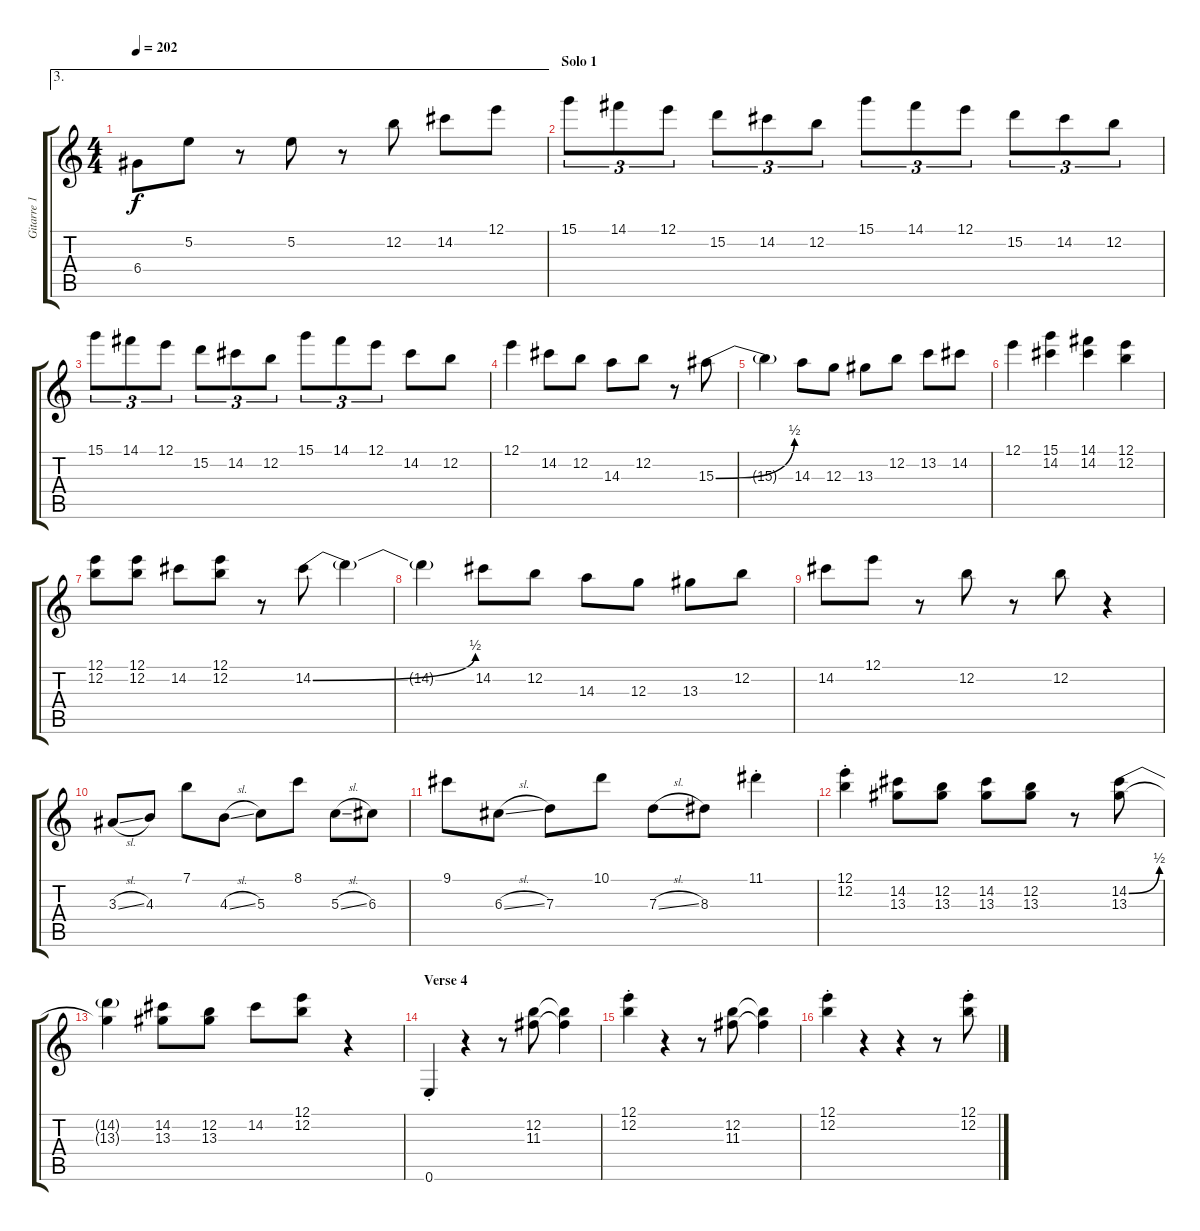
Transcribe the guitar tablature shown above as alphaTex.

\track ("Gitarre 1" "Gitarre 1") {instrument electricguitarjazz}
\staff {score tabs}
\tuning (E4 B3 G3 D3 A2 E2) {hide}
\ae 3
\ts (4 4)
\tempo 202
\clef g2
\ks c
6.4.8{dy f} 5.2.8 r.8 5.2.8 r.8 12.2.8 14.2.8 12.1.8 |
\section ("" "Solo 1")
15.1.8{tu (3 2)} 14.1.8{tu (3 2)} 12.1.8{tu (3 2)} 15.2.8{tu (3 2)} 14.2.8{tu (3 2)} 12.2.8{tu (3 2)} 15.1.8{tu (3 2)} 14.1.8{tu (3 2)} 12.1.8{tu (3 2)} 15.2.8{tu (3 2)} 14.2.8{tu (3 2)} 12.2.8{tu (3 2)} |
15.1.8{tu (3 2)} 14.1.8{tu (3 2)} 12.1.8{tu (3 2)} 15.2.8{tu (3 2)} 14.2.8{tu (3 2)} 12.2.8{tu (3 2)} 15.1.8{tu (3 2)} 14.1.8{tu (3 2)} 12.1.8{tu (3 2)} 14.2.8 12.2.8 |
12.1.4 14.2.8 12.2.8 14.3.8 12.2.8 r.8 15.3{be (bend 0 0 60 2)}.8 |
15.3{t}.4 14.3.8 12.3.8 13.3.8 12.2.8 13.2.8 14.2.8 |
12.1.4 (15.1 14.2).4 (14.1 14.2).4 (12.1 12.2).4 |
(12.1 12.2).8 (12.1 12.2).8 14.2.8 (12.1 12.2).8 r.8 14.2{be (bend 0 0 60 2)}.8 14.2{t}.4 |
14.2{t}.4 14.2.8 12.2.8 14.3.8 12.3.8 13.3.8 12.2.8 |
14.2.8 12.1.8 r.8 12.2.8 r.8 12.2.8 r.4 |
3.3{sl}.8 4.3.8 7.1.8 4.3{sl}.8 5.3.8 8.1.8 5.3{sl}.8 6.3.8 |
9.1.8 6.3{sl}.8 7.3.8 10.1.8 7.3{sl}.8 8.3.8 11.1{st}.4 |
(12.1{st} 12.2{st}).4 (14.2 13.3).8 (12.2 13.3).8 (14.2 13.3).8 (12.2 13.3).8 r.8 (14.2{be (bend 0 0 60 2)} 13.3).8 |
(14.2{t} 13.3{t}).4 (14.2 13.3).8 (12.2 13.3).8 14.2.8 (12.1 12.2).8 r.4 |
\section ("" "Verse 4")
0.6{st}.4 r.4 r.8 (12.2 11.3).8 (12.2{t} 11.3{t}).4 |
(12.1{st} 12.2{st}).4 r.4 r.8 (12.2 11.3).8 (12.2{t} 11.3{t}).4 |
(12.1{st} 12.2{st}).4 r.4 r.4 r.8 (12.1{st} 12.2{st}).8
